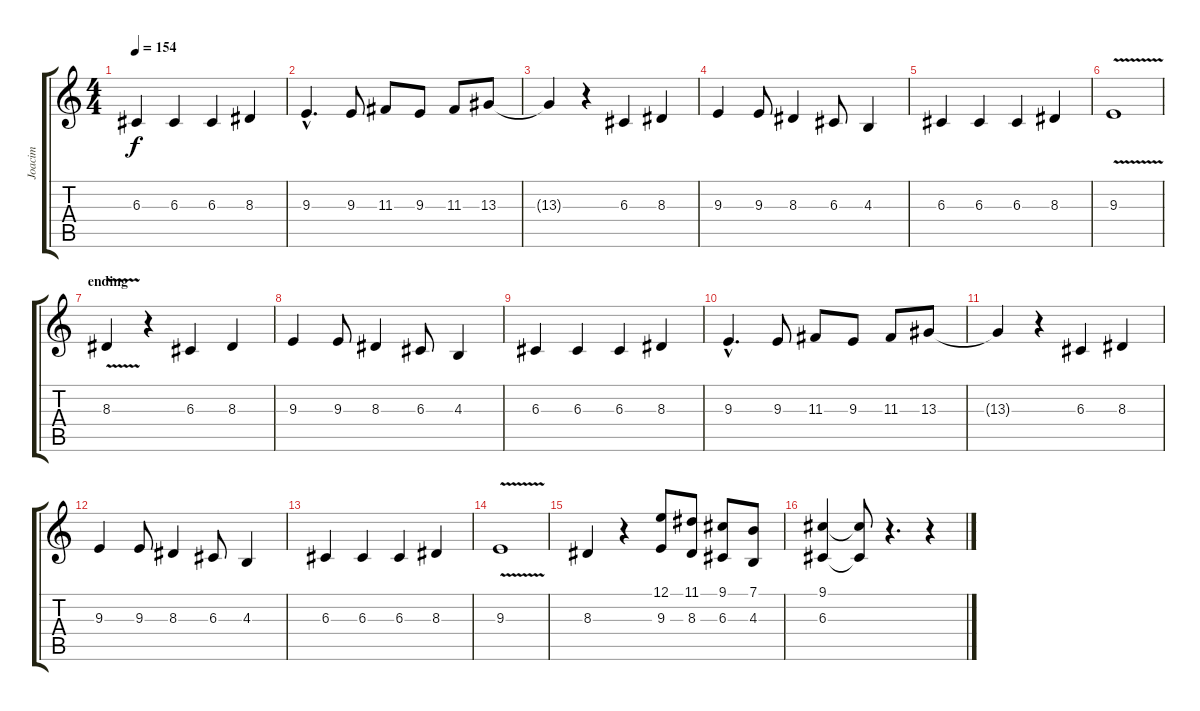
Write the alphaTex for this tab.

\track ("Joacim" "Joacim") {instrument frenchhorn}
\staff {score tabs}
\tuning (E4 B3 G3 D3 A2 E2) {hide}
\ts (4 4)
\tempo 154
\clef g2
\ks c
6.3.4{dy f} 6.3.4 6.3.4 8.3.4 |
9.3{hac}.4{d} 9.3.8 11.3.8 9.3.8 11.3.8 13.3.8 |
13.3{t}.4 r.4 6.3.4 8.3.4 |
9.3.4 9.3.8 8.3.4 6.3.8 4.3.4 |
6.3.4 6.3.4 6.3.4 8.3.4 |
9.3{v}.1 |
\section ("" "ending")
8.3{v}.4 r.4 6.3.4 8.3.4 |
9.3.4 9.3.8 8.3.4 6.3.8 4.3.4 |
6.3.4 6.3.4 6.3.4 8.3.4 |
9.3{hac}.4{d} 9.3.8 11.3.8 9.3.8 11.3.8 13.3.8 |
13.3{t}.4 r.4 6.3.4 8.3.4 |
9.3.4 9.3.8 8.3.4 6.3.8 4.3.4 |
6.3.4 6.3.4 6.3.4 8.3.4 |
9.3{v}.1 |
8.3.4 r.4 (12.1 9.3).8 (11.1 8.3).8 (9.1 6.3).8 (7.1 4.3).8 |
(9.1 6.3).4 (9.1{t} 6.3{t}).8 r.4{d} r.4
